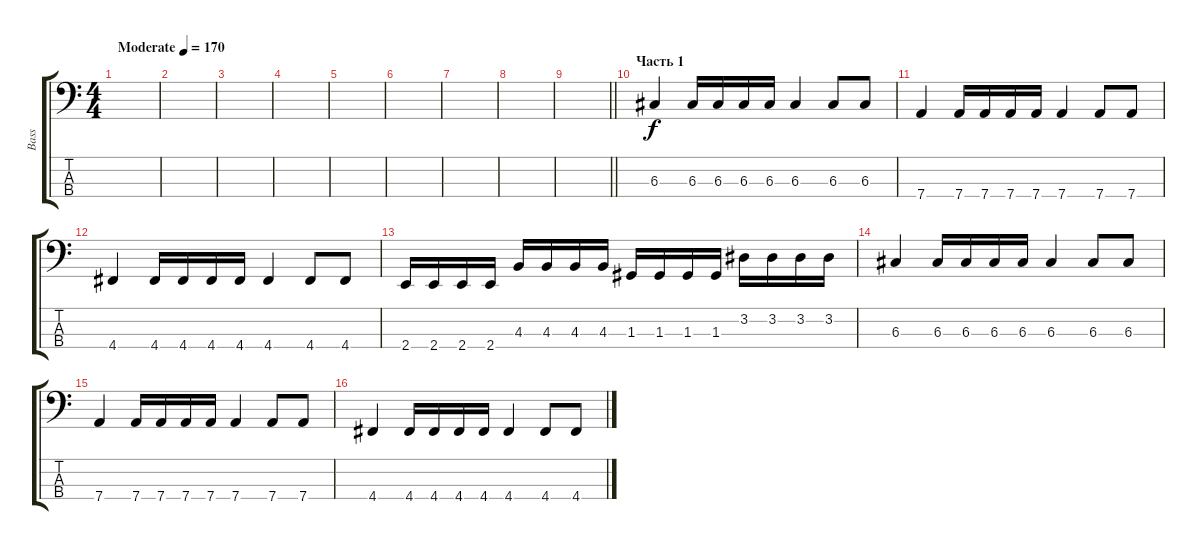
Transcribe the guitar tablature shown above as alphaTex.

\track ("Bass" "Bass") {instrument electricbasspick}
\staff {score tabs}
\tuning (F2 C2 G1 D1) {hide}
\ts (4 4)
\tempo (170 "Moderate")
\clef f4
\ks c
|
|
|
|
|
|
|
|
\barLineRight lightlight
|
\section ("" "Часть 1")
6.3.4 6.3.16 6.3.16 6.3.16 6.3.16 6.3.4 6.3.8 6.3.8 |
7.4.4 7.4.16 7.4.16 7.4.16 7.4.16 7.4.4 7.4.8 7.4.8 |
4.4.4 4.4.16 4.4.16 4.4.16 4.4.16 4.4.4 4.4.8 4.4.8 |
2.4.16 2.4.16 2.4.16 2.4.16 4.3.16 4.3.16 4.3.16 4.3.16 1.3.16 1.3.16 1.3.16 1.3.16 3.2.16 3.2.16 3.2.16 3.2.16 |
6.3.4 6.3.16 6.3.16 6.3.16 6.3.16 6.3.4 6.3.8 6.3.8 |
7.4.4 7.4.16 7.4.16 7.4.16 7.4.16 7.4.4 7.4.8 7.4.8 |
4.4.4 4.4.16 4.4.16 4.4.16 4.4.16 4.4.4 4.4.8 4.4.8
